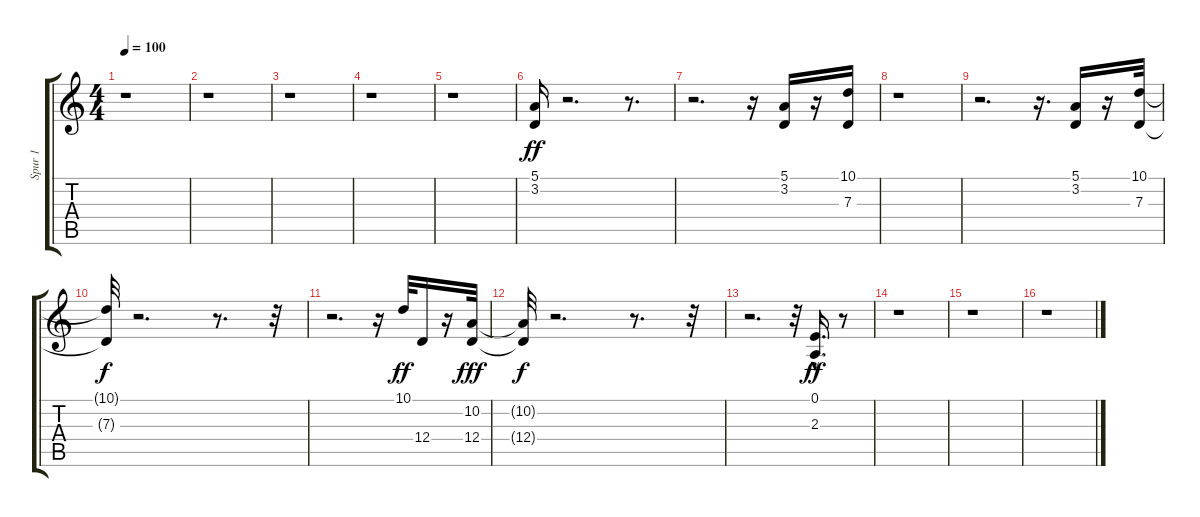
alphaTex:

\track ("Spur 1" "Spur 1") {instrument orchestrahit}
\staff {score tabs}
\tuning (E4 B3 G3 D3 A2 E2) {hide}
\ts (4 4)
\tempo 100
\clef g2
\ks c
r.1{dy fff} |
r.1 |
r.1 |
r.1 |
r.1 |
(5.1 3.2).16{dy ff} r.2{d} r.8{d} |
r.2{d} r.16 (5.1 3.2).16 r.16 (10.1 7.3).16 |
r.1 |
r.2{d} r.16{d} (5.1 3.2).16 r.16 (10.1 7.3).32 |
(10.1{t} 7.3{t}).32{dy f} r.2{d} r.8{d} r.32 |
r.2{d} r.16 10.1.32{dy ff} 12.4.16 r.16 (10.2 12.4).32{dy fff} |
(10.2{t} 12.4{t}).32{dy f} r.2{d} r.8{d} r.32 |
r.2{d} r.32 (0.1{hac} 2.3{hac}).16{d dy ff} r.8 |
r.1 |
r.1 |
r.1
